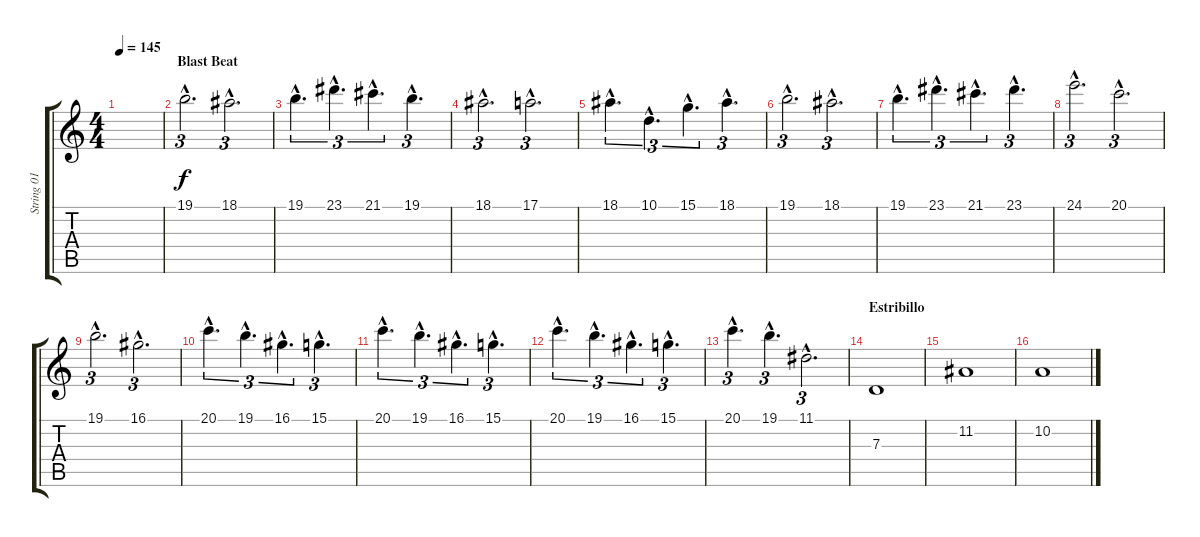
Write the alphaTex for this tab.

\track ("String 01" "String 01") {instrument stringensemble1}
\staff {score tabs}
\tuning (E4 B3 G3 D3 A2 E2) {hide}
\ts (4 4)
\tempo 145
\clef g2
\ks c
|
\section ("" "Blast Beat")
19.1{hac}.2{d tu (3 2)} 18.1{hac}.2{d tu (3 2)} |
19.1{hac}.4{d tu (3 2)} 23.1{hac}.4{d tu (3 2)} 21.1{hac}.4{d tu (3 2)} 19.1{hac}.4{d tu (3 2)} |
18.1{hac}.2{d tu (3 2)} 17.1{hac}.2{d tu (3 2)} |
18.1{hac}.4{d tu (3 2)} 10.1{hac}.4{d tu (3 2)} 15.1{hac}.4{d tu (3 2)} 18.1{hac}.4{d tu (3 2)} |
19.1{hac}.2{d tu (3 2)} 18.1{hac}.2{d tu (3 2)} |
19.1{hac}.4{d tu (3 2)} 23.1{hac}.4{d tu (3 2)} 21.1{hac}.4{d tu (3 2)} 23.1{hac}.4{d tu (3 2)} |
24.1{hac}.2{d tu (3 2)} 20.1{hac}.2{d tu (3 2)} |
19.1{hac}.2{d tu (3 2)} 16.1{hac}.2{d tu (3 2)} |
20.1{hac}.4{d tu (3 2)} 19.1{hac}.4{d tu (3 2)} 16.1{hac}.4{d tu (3 2)} 15.1{hac}.4{d tu (3 2)} |
20.1{hac}.4{d tu (3 2)} 19.1{hac}.4{d tu (3 2)} 16.1{hac}.4{d tu (3 2)} 15.1{hac}.4{d tu (3 2)} |
20.1{hac}.4{d tu (3 2)} 19.1{hac}.4{d tu (3 2)} 16.1{hac}.4{d tu (3 2)} 15.1{hac}.4{d tu (3 2)} |
20.1{hac}.4{d tu (3 2)} 19.1{hac}.4{d tu (3 2)} 11.1{hac}.2{d tu (3 2)} |
\section ("" "Estribillo")
7.3.1 |
11.2.1 |
10.2.1
